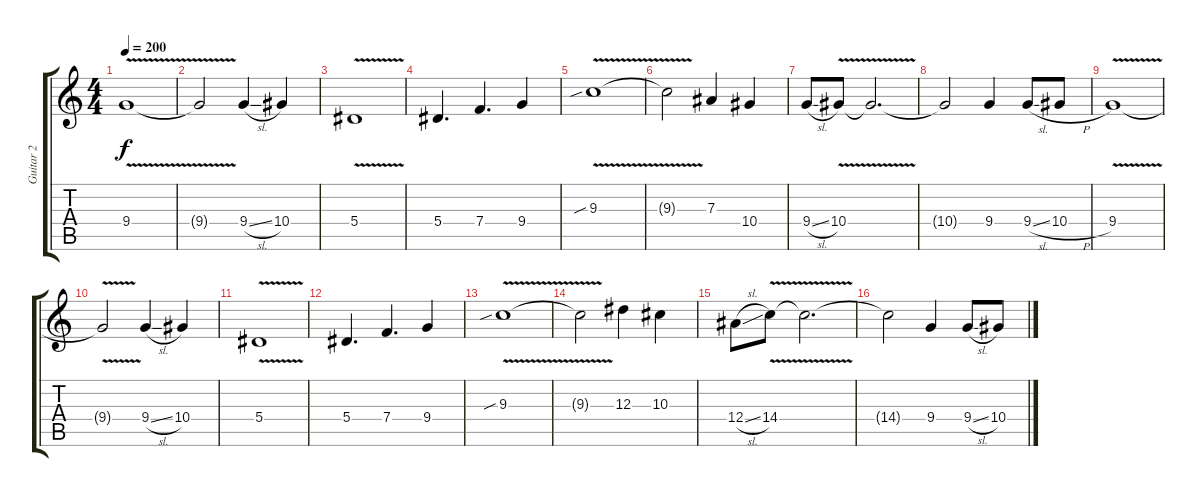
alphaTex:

\track ("Guitar 2" "Guitar 2") {instrument distortionguitar}
\staff {score tabs}
\tuning (C4 G3 Eb3 Bb2 F2 C2) {hide}
\ts (4 4)
\tempo 200
\clef g2
\ks c
9.4{v}.1{dy f} |
9.4{t}.2 9.4{sl}.4 10.4.4 |
5.4{v}.1 |
5.4.4{d} 7.4.4{d} 9.4.4 |
9.3{v sib}.1 |
9.3{t}.2 7.3.4 10.4.4 |
9.4{sl}.8 10.4{v}.8 10.4{t}.2{d} |
10.4{t}.2 9.4.4 9.4{sl}.8 10.4{h}.8 |
9.4{v}.1 |
9.4{t}.2 9.4{sl}.4 10.4.4 |
5.4{v}.1 |
5.4.4{d} 7.4.4{d} 9.4.4 |
9.3{v sib}.1 |
9.3{t}.2 12.3.4 10.3.4 |
12.4{sl}.8 14.4{v}.8 14.4{t}.2{d} |
14.4{t}.2 9.4.4 9.4{sl}.8 10.4{h}.8
